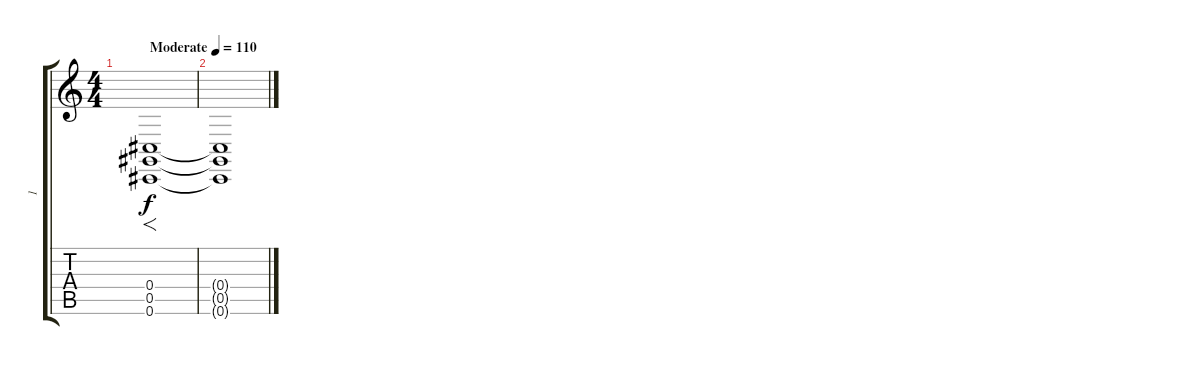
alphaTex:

\track ("1" "1") {instrument seashore}
\staff {score tabs}
\tuning (Eb4 Bb3 Gb3 Db3 Ab2 Db2) {hide}
\ts (4 4)
\tempo (110 "Moderate")
\clef g2
\ks c
(0.4 0.5 0.6).1{f dy f instrument seashore} |
(0.4{t} 0.5{t} 0.6{t}).1
